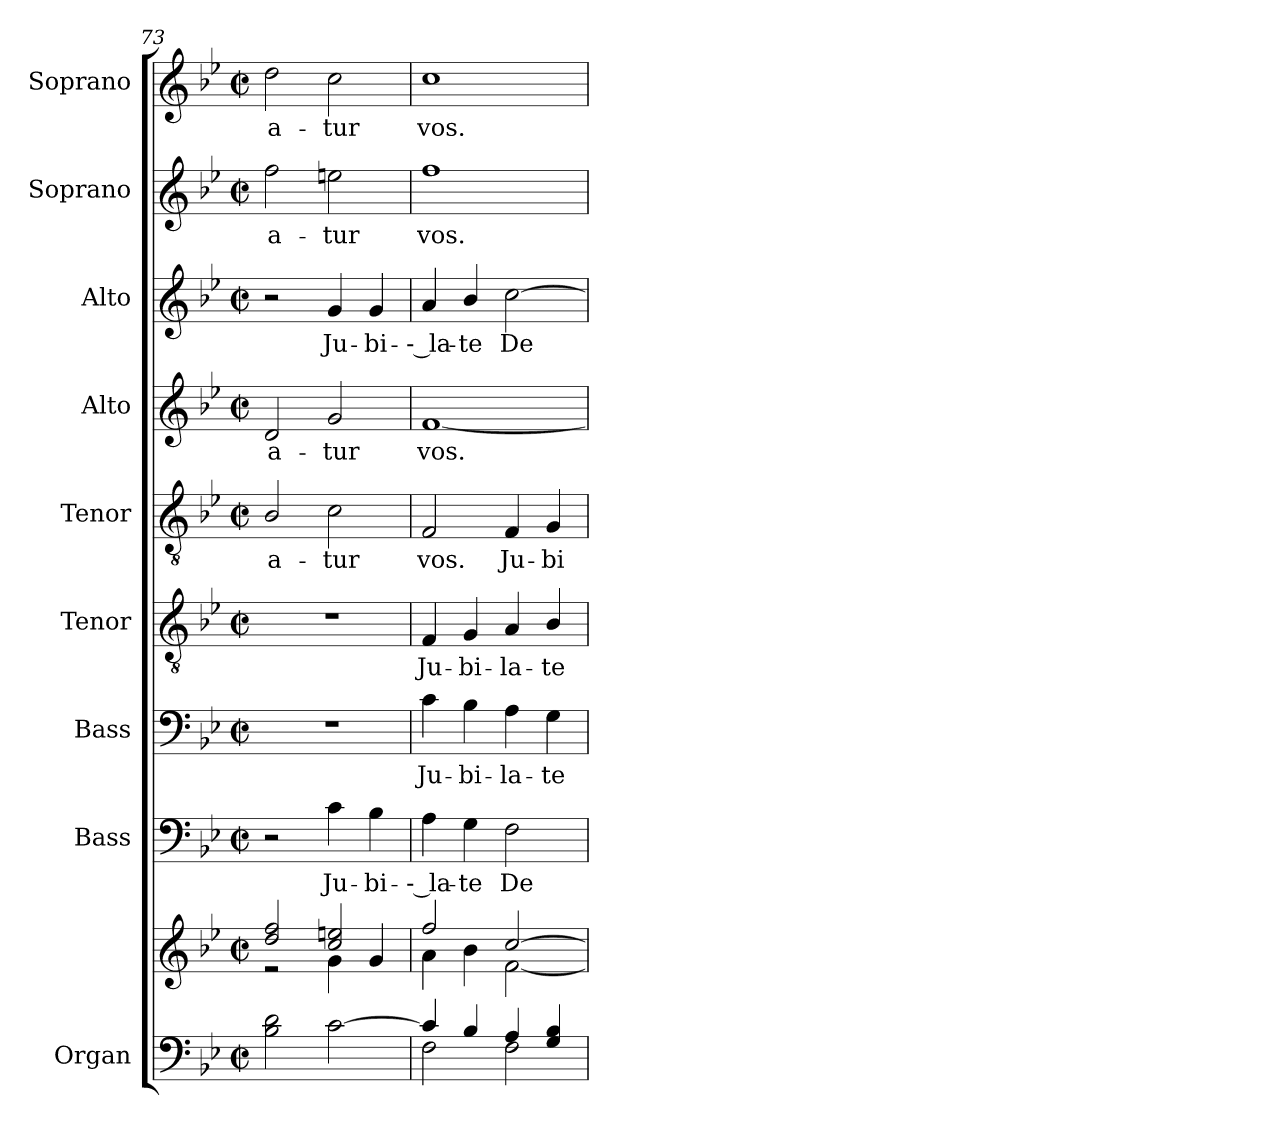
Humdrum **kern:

**kern	**kern	**kern	**text	**kern	**text	**kern	**text	**kern	**text	**kern	**text	**kern	**text	**kern	**text	**kern	**text
*part9	*part9	*part8	*part8	*part7	*part7	*part6	*part6	*part5	*part5	*part4	*part4	*part3	*part3	*part2	*part2	*part1	*part1
*staff10	*staff9	*staff8	*staff8	*staff7	*staff7	*staff6	*staff6	*staff5	*staff5	*staff4	*staff4	*staff3	*staff3	*staff2	*staff2	*staff1	*staff1
*I"Organ	*	*I"Bass	*	*I"Bass	*	*I"Tenor	*	*I"Tenor	*	*I"Alto	*	*I"Alto	*	*I"Soprano	*	*I"Soprano	*
*I'Organ.	*	*I'B.	*	*I'B.	*	*I'T.	*	*I'T.	*	*I'A.	*	*I'A.	*	*I'S.	*	*I'S.	*
*clefF4	*clefG2	*clefF4	*	*clefF4	*	*clefGv2	*	*clefGv2	*	*clefG2	*	*clefG2	*	*clefG2	*	*clefG2	*
*	*	*	*	*	*	*ITrd7c12	*	*ITrd7c12	*	*	*	*	*	*	*	*	*
*k[b-e-]	*k[b-e-]	*k[b-e-]	*	*k[b-e-]	*	*k[b-e-]	*	*k[b-e-]	*	*k[b-e-]	*	*k[b-e-]	*	*k[b-e-]	*	*k[b-e-]	*
*B-:	*B-:	*B-:	*	*B-:	*	*B-:	*	*B-:	*	*B-:	*	*B-:	*	*B-:	*	*B-:	*
*M2/2	*M2/2	*M2/2	*	*M2/2	*	*M2/2	*	*M2/2	*	*M2/2	*	*M2/2	*	*M2/2	*	*M2/2	*
*met(c|)	*met(c|)	*met(c|)	*	*met(c|)	*	*met(c|)	*	*met(c|)	*	*met(c|)	*	*met(c|)	*	*met(c|)	*	*met(c|)	*
=73	=73	=73	=73	=73	=73	=73	=73	=73	=73	=73	=73	=73	=73	=73	=73	=73	=73
*	*^	*	*	*	*	*	*	*	*	*	*	*	*	*	*	*	*
!	!	!	!	!	!	!	!	!	!	!LO:LY:b:color=#000000	!	!	!	!	!	!	!	!
!	!	!	!	!	!	!	!	!	!	!	!	!LO:LY:b:color=#000000	!	!	!	!	!	!
!	!	!	!	!	!	!	!	!	!	!	!	!	!	!	!	!LO:LY:b:color=#000000	!	!
!	!	!	!	!	!	!	!	!	!	!	!	!	!	!	!	!	!	!LO:LY:b:color=#000000
2B-i\ 2di	2ddi/ 2ffi	2r	2r	.	1r	.	1r	.	2BB-i/	-a-	2di/	-a-	2r	.	2ffi\	-a-	2ddi\	-a-
!	!	!	!	!LO:LY:b:color=#000000	!	!	!	!	!	!	!	!	!	!	!	!	!	!
!	!	!	!	!	!	!	!	!	!	!LO:LY:b:color=#000000	!	!	!	!	!	!	!	!
!	!	!	!	!	!	!	!	!	!	!	!	!LO:LY:b:color=#000000	!	!	!	!	!	!
!	!	!	!	!	!	!	!	!	!	!	!	!	!	!LO:LY:b:color=#000000	!	!	!	!
!	!	!	!	!	!	!	!	!	!	!	!	!	!	!	!	!LO:LY:b:color=#000000	!	!
!	!	!	!	!	!	!	!	!	!	!	!	!	!	!	!	!	!	!LO:LY:b:color=#000000
[2ci\	2cci/ 2eeni	4gi\	4ci\	Ju-	.	.	.	.	2Ci\	-tur	2gi/	-tur	4gi/	Ju-	2eeni\	-tur	2cci\	-tur
!	!	!	!	!LO:LY:b:color=#000000	!	!	!	!	!	!	!	!	!	!	!	!	!	!
!	!	!	!	!	!	!	!	!	!	!	!	!	!	!LO:LY:b:color=#000000	!	!	!	!
.	.	4gi/	4B-i\	-bi-	.	.	.	.	.	.	.	.	4gi/	-bi-	.	.	.	.
!!LO:PB:g=z
=74	=74	=74	=74	=74	=74	=74	=74	=74	=74	=74	=74	=74	=74	=74	=74	=74	=74	=74
*^	*	*	*	*	*	*	*	*	*	*	*	*	*	*	*	*	*	*
!	!	!	!	!	!LO:LY:b:color=#000000	!	!	!	!	!	!	!	!	!	!	!	!	!	!
!	!	!	!	!	!	!	!LO:LY:b:color=#000000	!	!	!	!	!	!	!	!	!	!	!	!
!	!	!	!	!	!	!	!	!	!LO:LY:b:color=#000000	!	!	!	!	!	!	!	!	!	!
!	!	!	!	!	!	!	!	!	!	!	!LO:LY:b:color=#000000	!	!	!	!	!	!	!	!
!	!	!	!	!	!	!	!	!	!	!	!	!	!LO:LY:b:color=#000000	!	!	!	!	!	!
!	!	!	!	!	!	!	!	!	!	!	!	!	!	!	!LO:LY:b:color=#000000	!	!	!	!
!	!	!	!	!	!	!	!	!	!	!	!	!	!	!	!	!	!LO:LY:b:color=#000000	!	!
!	!	!	!	!	!	!	!	!	!	!	!	!	!	!	!	!	!	!	!LO:LY:b:color=#000000
4ci/]	2Fi\	2ffi/	4ai\	4Ai\	-- la-	4ci\	Ju-	4FFi/	Ju-	2FFi/	vos.	[1fi	vos.	4ai/	-- la-	1ffi	vos.	1cci	vos.
!	!	!	!	!	!LO:LY:b:color=#000000	!	!	!	!	!	!	!	!	!	!	!	!	!	!
!	!	!	!	!	!	!	!LO:LY:b:color=#000000	!	!	!	!	!	!	!	!	!	!	!	!
!	!	!	!	!	!	!	!	!	!LO:LY:b:color=#000000	!	!	!	!	!	!	!	!	!	!
!	!	!	!	!	!	!	!	!	!	!	!	!	!	!	!LO:LY:b:color=#000000	!	!	!	!
4B-i/	.	.	4b-i\	4Gi\	-te	4B-i\	-bi-	4GGi/	-bi-	.	.	.	.	4b-i/	-te	.	.	.	.
!	!	!	!	!	!LO:LY:b:color=#000000	!	!	!	!	!	!	!	!	!	!	!	!	!	!
!	!	!	!	!	!	!	!LO:LY:b:color=#000000	!	!	!	!	!	!	!	!	!	!	!	!
!	!	!	!	!	!	!	!	!	!LO:LY:b:color=#000000	!	!	!	!	!	!	!	!	!	!
!	!	!	!	!	!	!	!	!	!	!	!LO:LY:b:color=#000000	!	!	!	!	!	!	!	!
!	!	!	!	!	!	!	!	!	!	!	!	!	!	!	!LO:LY:b:color=#000000	!	!	!	!
4Ai/	2Fi\	[2cci/	[2fi\	2Fi\	De-	4Ai\	-la-	4AAi/	-la-	4FFi/	Ju-	.	.	[2cci\	De-	.	.	.	.
!	!	!	!	!	!	!	!LO:LY:b:color=#000000	!	!	!	!	!	!	!	!	!	!	!	!
!	!	!	!	!	!	!	!	!	!LO:LY:b:color=#000000	!	!	!	!	!	!	!	!	!	!
!	!	!	!	!	!	!	!	!	!	!	!LO:LY:b:color=#000000	!	!	!	!	!	!	!	!
4Gi/ 4B-i	.	.	.	.	.	4Gi\	-te	4BB-i/	-te	4GGi/	-bi-	.	.	.	.	.	.	.	.
*v	*v	*	*	*	*	*	*	*	*	*	*	*	*	*	*	*	*	*	*
*	*v	*v	*	*	*	*	*	*	*	*	*	*	*	*	*	*	*	*
=	=	=	=	=	=	=	=	=	=	=	=	=	=	=	=	=	=
*-	*-	*-	*-	*-	*-	*-	*-	*-	*-	*-	*-	*-	*-	*-	*-	*-	*-
